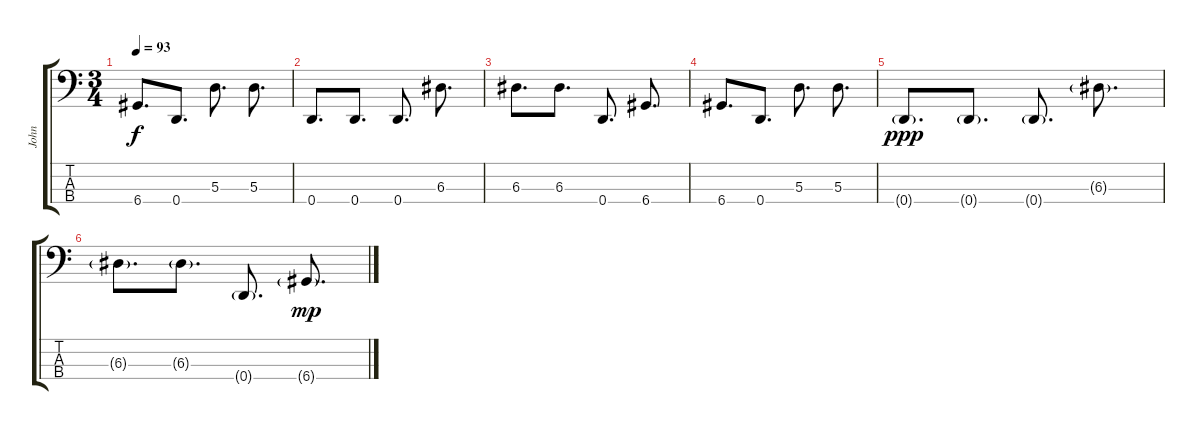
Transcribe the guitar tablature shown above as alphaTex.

\track ("John" "John") {instrument electricbasspick}
\staff {score tabs}
\tuning (G2 D2 A1 D1) {hide}
\ts (3 4)
\tempo 93
\clef f4
\ks c
6.4.8{d dy f} 0.4.8{d} 5.3.8{d} 5.3.8{d} |
0.4.8{d} 0.4.8{d} 0.4.8{d} 6.3.8{d} |
6.3.8{d} 6.3.8{d} 0.4.8{d} 6.4.8{d} |
6.4.8{d} 0.4.8{d} 5.3.8{d} 5.3.8{d} |
0.4{g}.8{d dy ppp} 0.4{g}.8{d} 0.4{g}.8{d} 6.3{g}.8{d} |
6.3{g}.8{d} 6.3{g}.8{d} 0.4{g}.8{d} 6.4{g}.8{d dy mp}
